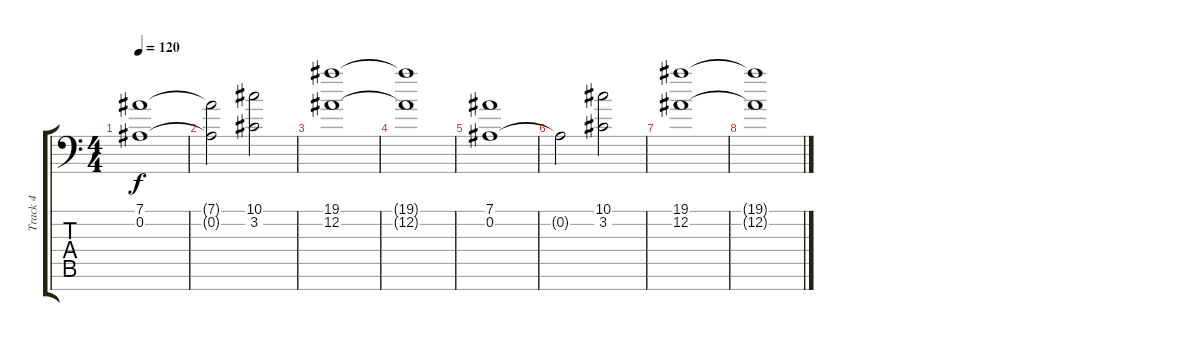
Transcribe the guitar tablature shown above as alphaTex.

\track ("Track 4" "Track 4") {instrument stringensemble2}
\staff {score tabs}
\tuning (Eb4 Bb3 Gb3 Db3 Ab2 Eb2 Ab1) {hide}
\ts (4 4)
\tempo 120
\clef f4
\ks c
(7.1 0.2).1{dy f} |
(7.1{t} 0.2{t}).2 (10.1 3.2).2 |
(19.1 12.2).1 |
(19.1{t} 12.2{t}).1 |
(7.1 0.2).1 |
0.2{t}.2 (10.1 3.2).2 |
(19.1 12.2).1 |
(19.1{t} 12.2{t}).1
